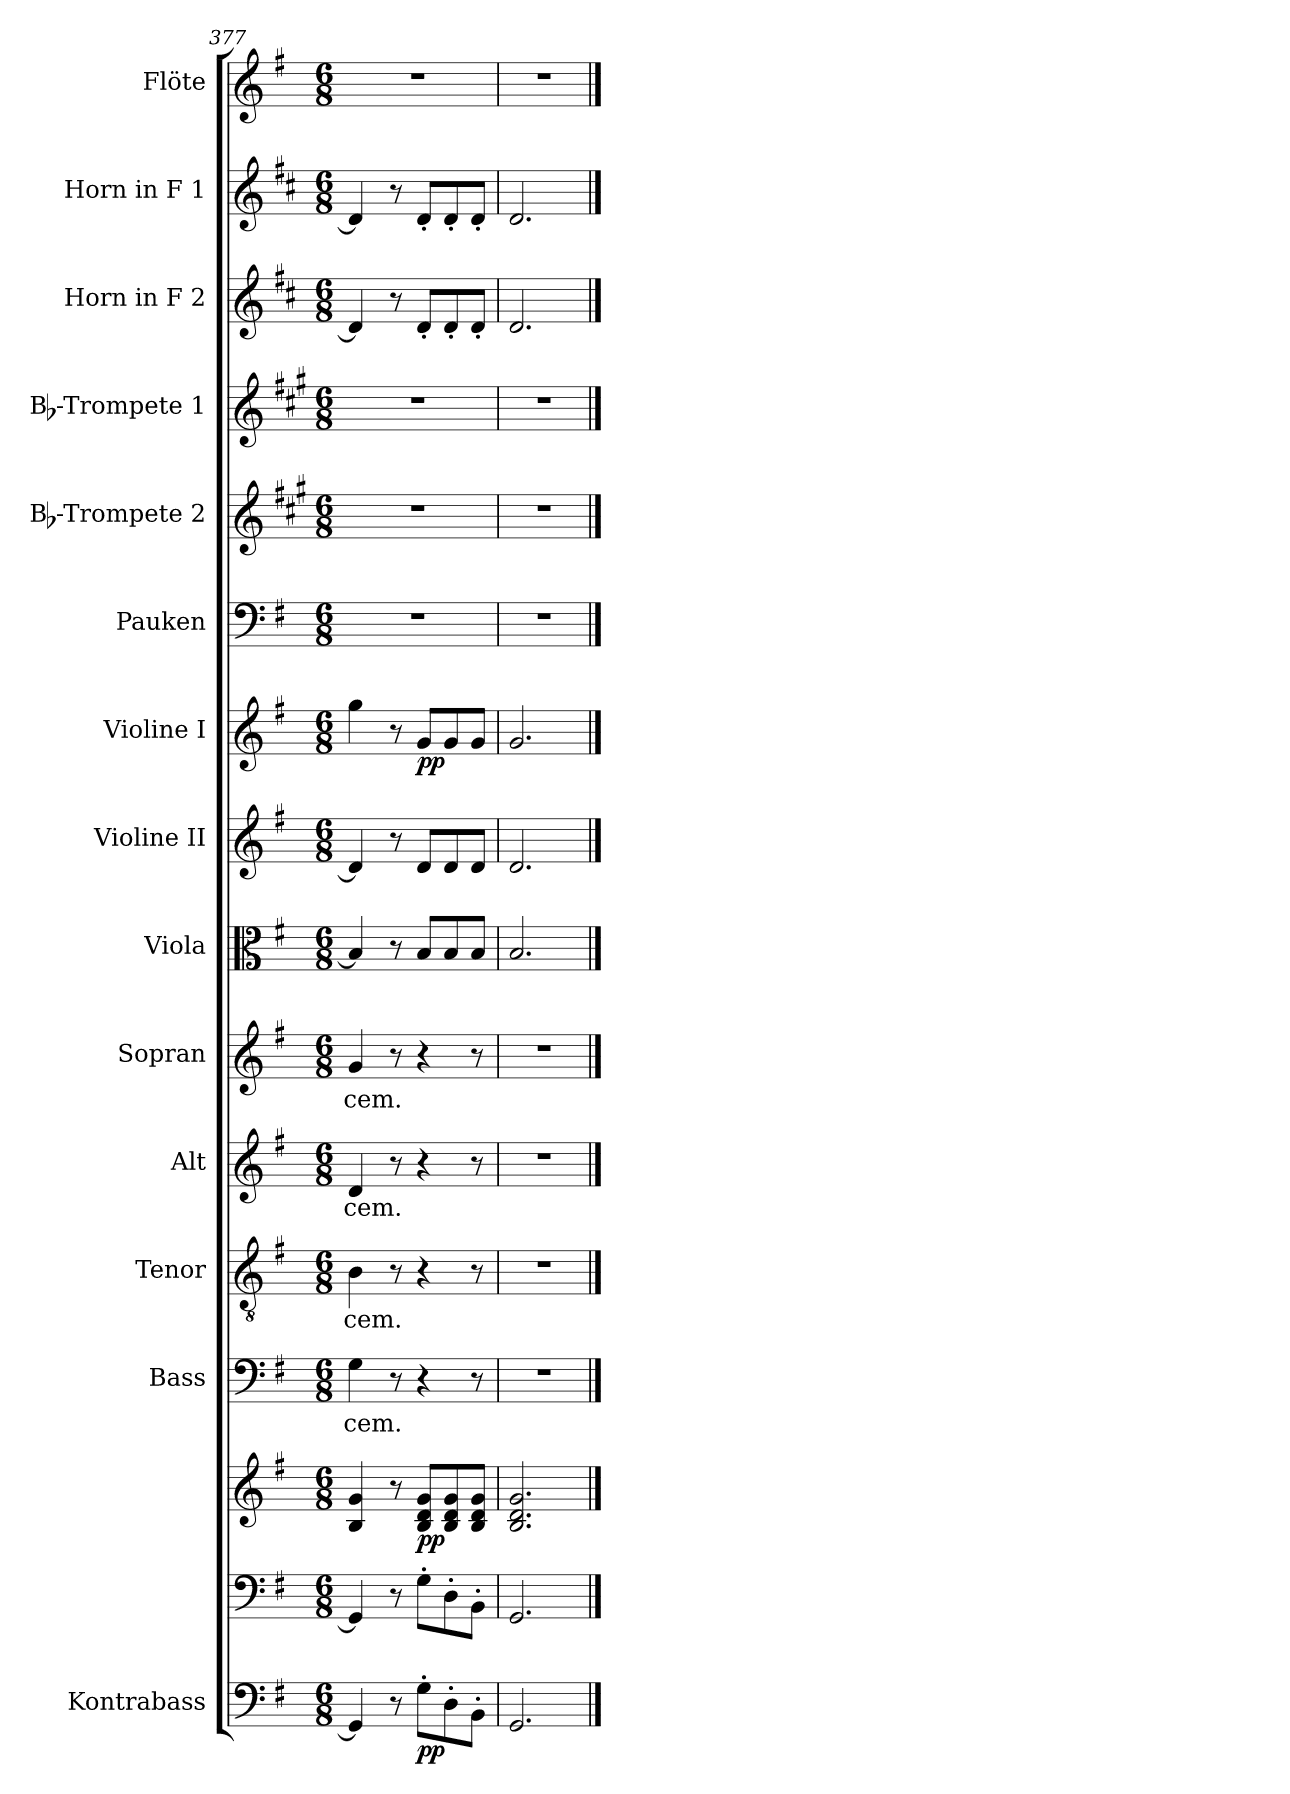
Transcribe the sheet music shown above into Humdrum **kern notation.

**kern	**dynam	**kern	**kern	**dynam	**kern	**text	**kern	**text	**kern	**text	**kern	**text	**kern	**kern	**kern	**dynam	**kern	**kern	**kern	**kern	**kern	**kern
*part15	*part15	*part14	*part14	*part14	*part13	*part13	*part12	*part12	*part11	*part11	*part10	*part10	*part9	*part8	*part7	*part7	*part6	*part5	*part4	*part3	*part2	*part1
*staff16	*staff16	*staff15	*staff14	*staff14/15	*staff13	*staff13	*staff12	*staff12	*staff11	*staff11	*staff10	*staff10	*staff9	*staff8	*staff7	*staff7	*staff6	*staff5	*staff4	*staff3	*staff2	*staff1
*I"Kontrabass	*	*	*	*	*I"Bass	*	*I"Tenor	*	*I"Alt	*	*I"Sopran	*	*I"Viola	*I"Violine II	*I"Violine I	*	*I"Pauken	*I"Bb-Trompete 2	*I"Bb-Trompete 1	*I"Horn in F 2	*I"Horn in F 1	*I"Flöte
*I'Kb.	*	*	*	*	*I'B.	*	*I'T.	*	*I'A.	*	*I'S.	*	*I'Vla.	*I'Vl. II	*I'Vl. I	*	*I'Pk.	*I'Bb Trp. 2	*I'Bb Trp. 1	*	*	*I'Fl.
*clefF4	*	*clefF4	*clefG2	*	*clefF4	*	*clefGv2	*	*clefG2	*	*clefG2	*	*clefC3	*clefG2	*clefG2	*	*clefF4	*clefG2	*clefG2	*clefG2	*clefG2	*clefG2
*ITrd7c12	*	*	*	*	*	*	*	*	*	*	*	*	*	*	*	*	*	*ITrd1c2	*ITrd1c2	*ITrd4c7	*ITrd4c7	*
*k[f#]	*	*k[f#]	*k[f#]	*	*k[f#]	*	*k[f#]	*	*k[f#]	*	*k[f#]	*	*k[f#]	*k[f#]	*k[f#]	*	*k[f#]	*k[f#]	*k[f#]	*k[f#]	*k[f#]	*k[f#]
*G:	*	*G:	*G:	*	*G:	*	*G:	*	*G:	*	*G:	*	*G:	*G:	*G:	*	*G:	*G:	*G:	*G:	*G:	*G:
*M6/8	*	*M6/8	*M6/8	*	*M6/8	*	*M6/8	*	*M6/8	*	*M6/8	*	*M6/8	*M6/8	*M6/8	*	*M6/8	*M6/8	*M6/8	*M6/8	*M6/8	*M6/8
=377	=377	=377	=377	=377	=377	=377	=377	=377	=377	=377	=377	=377	=377	=377	=377	=377	=377	=377	=377	=377	=377	=377
!	!	!	!	!	!	!LO:LY:b	!	!LO:LY:b	!	!LO:LY:b	!	!LO:LY:b	!	!	!	!	!	!	!	!	!	!
4GGG/]	.	4GG/]	4B/ 4g/	.	4G\	-cem.	4B\	-cem.	4d/	-cem.	4g/	-cem.	4B/]	4d/]	4gg\	.	2.r	2.r	2.r	4G/]	4G/]	2.r
8r	.	8r	8r	.	8r	.	8r	.	8r	.	8r	.	8r	8r	8r	.	.	.	.	8r	8r	.
!	!LO:DY:b	!	!	!LO:DY:b	!	!	!	!	!	!	!	!	!	!	!	!LO:DY:b	!	!	!	!	!	!
8GG'>\L	pp	8G'>\L	8B/ 8d/ 8g/L	pp	4r	.	4r	.	4r	.	4r	.	8B/L	8d/L	8g/L	pp	.	.	.	8G'</L	8G'</L	.
8DD'>\	.	8D'>\	8B/ 8d/ 8g/	.	.	.	.	.	.	.	.	.	8B/	8d/	8g/	.	.	.	.	8G'</	8G'</	.
8BBB'>\J	.	8BB'>\J	8B/ 8d/ 8g/J	.	8r	.	8r	.	8r	.	8r	.	8B/J	8d/J	8g/J	.	.	.	.	8G'</J	8G'</J	.
=378	=378	=378	=378	=378	=378	=378	=378	=378	=378	=378	=378	=378	=378	=378	=378	=378	=378	=378	=378	=378	=378	=378
2.GGG/	.	2.GG/	2.B/ 2.d/ 2.g/	.	2.r	.	2.r	.	2.r	.	2.r	.	2.B/	2.d/	2.g/	.	2.r	2.r	2.r	2.G/	2.G/	2.r
==	==	==	==	==	==	==	==	==	==	==	==	==	==	==	==	==	==	==	==	==	==	==
*-	*-	*-	*-	*-	*-	*-	*-	*-	*-	*-	*-	*-	*-	*-	*-	*-	*-	*-	*-	*-	*-	*-
